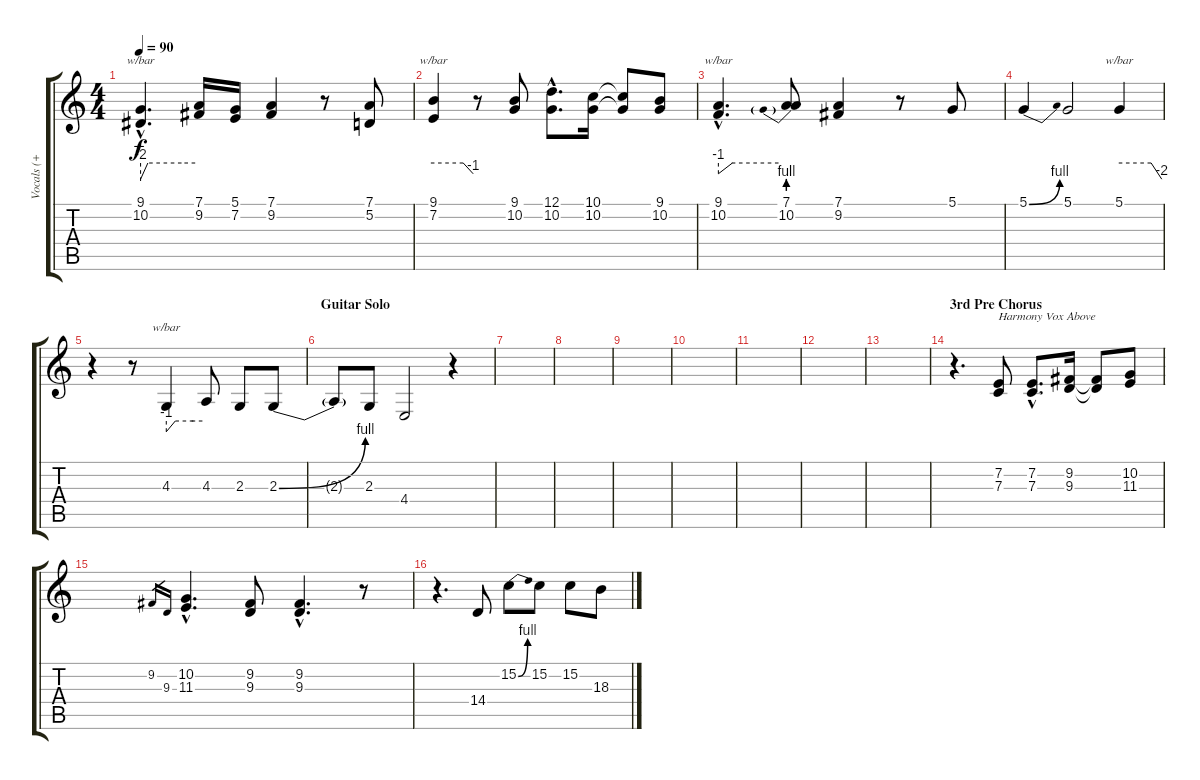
\track ("Vocals (+ Harmony)" "Vocals (+ ") {instrument tenorsax}
\staff {score tabs}
\tuning (D4 A3 F3 C3 G2 D2) {hide}
\ts (4 4)
\tempo 90
\clef g2
\ks c
(9.1{hac} 10.2{hac}).4{d tbe (custom default 0 -8 8 0 45 0 60 0) dy f} (7.1 9.2).16 (5.1 7.2).16 (7.1 9.2).4 r.8 (7.1 5.2).8 |
(9.1 7.2).4{tbe (custom default 0 0 45 0 60 -4)} r.8 (9.1 10.2).8 (12.1{hac} 10.2{hac}).8{d} (10.1 10.2).16 (10.1{t} 10.2{t}).8 (9.1 10.2).8 |
(9.1{hac} 10.2{hac}).4{d tbe (custom default 0 -4 14 0 60 0)} (7.1 10.2{be (prebend 0 4 60 4)}).8 (7.1 9.2).4 r.8 5.1.8 |
5.1{be (bend 0 0 60 4)}.4 5.1.2 5.1.4{tbe (custom default 0 0 45 0 60 -8)} |
r.4 r.8 4.3.4{tbe (custom default 0 -4 15 0 45 0 60 0)} 4.3.8 2.3.8 2.3{be (bend 0 0 60 4)}.8 |
\section ("" "Guitar Solo")
2.3{t}.8 2.3.8 4.4.2 r.4 |
|
|
|
|
|
|
|
\section ("" "3rd Pre Chorus")
r.4{d} (7.2 7.3).8{txt "Harmony Vox Above"} (7.2{hac} 7.3{hac}).8{d} (9.2 9.3).16 (9.2{t} 9.3{t}).8 (10.2 11.3).8 |
9.2.16{gr} 9.3.16{gr} (10.2{hac} 11.3{hac}).4{d} (9.2 9.3).8 (9.2{hac} 9.3{hac}).4{d} r.8 |
r.4{d} 14.4.8 15.2{be (bend 0 0 60 4)}.8 15.2.8 15.2.8 18.3.8
